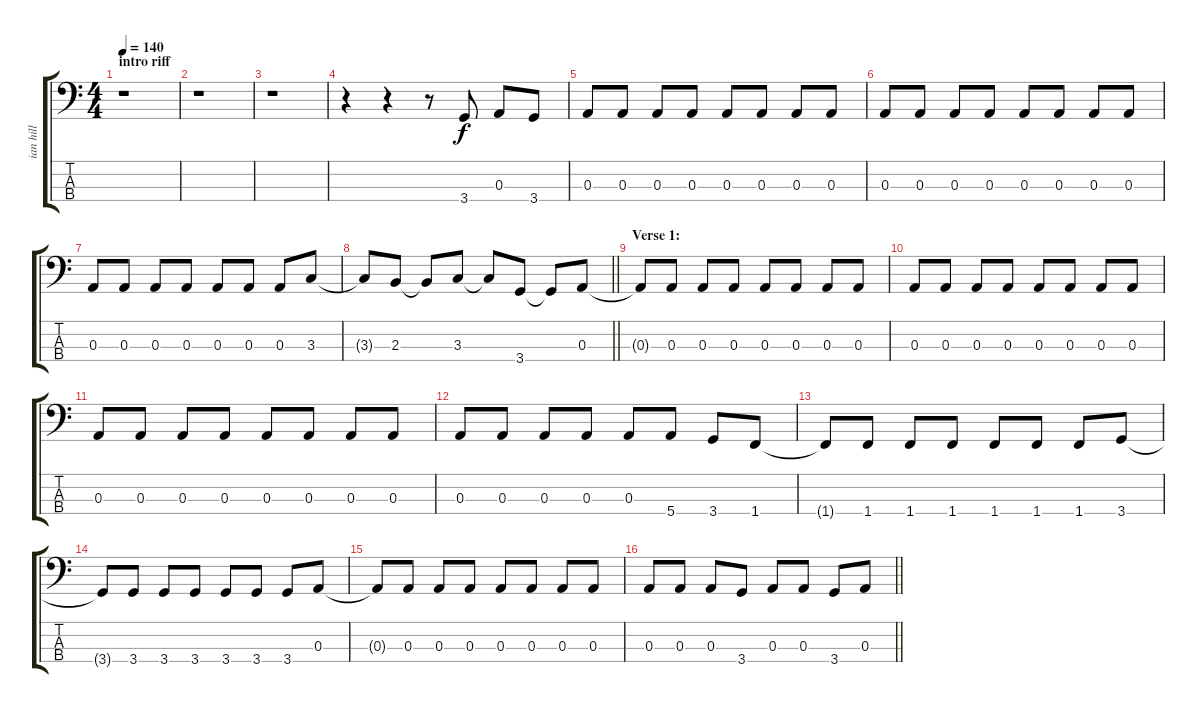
\track ("ian hill" "ian hill") {instrument electricbasspick}
\staff {score tabs}
\tuning (G2 D2 A1 E1) {hide}
\ts (4 4)
\section ("" "intro riff")
\tempo 140
\clef f4
\ks c
r.1{dy f instrument electricbasspick} |
r.1 |
r.1 |
r.4 r.4 r.8 3.4.8 0.3.8 3.4.8 |
0.3.8 0.3.8 0.3.8 0.3.8 0.3.8 0.3.8 0.3.8 0.3.8 |
0.3.8 0.3.8 0.3.8 0.3.8 0.3.8 0.3.8 0.3.8 0.3.8 |
0.3.8 0.3.8 0.3.8 0.3.8 0.3.8 0.3.8 0.3.8 3.3.8 |
\barLineRight lightlight
3.3{t}.8 2.3.8 2.3{t}.8 3.3.8 3.3{t}.8 3.4.8 3.4{t}.8 0.3.8 |
\section ("" "Verse 1:")
0.3{t}.8 0.3.8 0.3.8 0.3.8 0.3.8 0.3.8 0.3.8 0.3.8 |
0.3.8 0.3.8 0.3.8 0.3.8 0.3.8 0.3.8 0.3.8 0.3.8 |
0.3.8 0.3.8 0.3.8 0.3.8 0.3.8 0.3.8 0.3.8 0.3.8 |
0.3.8 0.3.8 0.3.8 0.3.8 0.3.8 5.4.8 3.4.8 1.4.8 |
1.4{t}.8 1.4.8 1.4.8 1.4.8 1.4.8 1.4.8 1.4.8 3.4.8 |
3.4{t}.8 3.4.8 3.4.8 3.4.8 3.4.8 3.4.8 3.4.8 0.3.8 |
0.3{t}.8 0.3.8 0.3.8 0.3.8 0.3.8 0.3.8 0.3.8 0.3.8 |
\barLineRight lightlight
0.3.8 0.3.8 0.3.8 3.4.8 0.3.8 0.3.8 3.4.8 0.3.8
